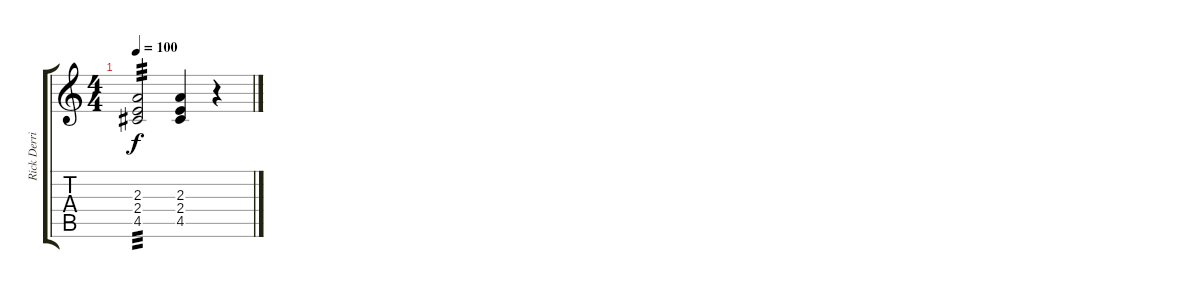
\track ("Rick Derringer" "Rick Derri") {instrument distortionguitar}
\staff {score tabs}
\tuning (E4 B3 G3 D3 A2 E2) {hide}
\ts (4 4)
\tempo 100
\clef g2
\ks c
(2.3 2.4 4.5).2{tp 3 dy f} (2.3 2.4 4.5).4 r.4
